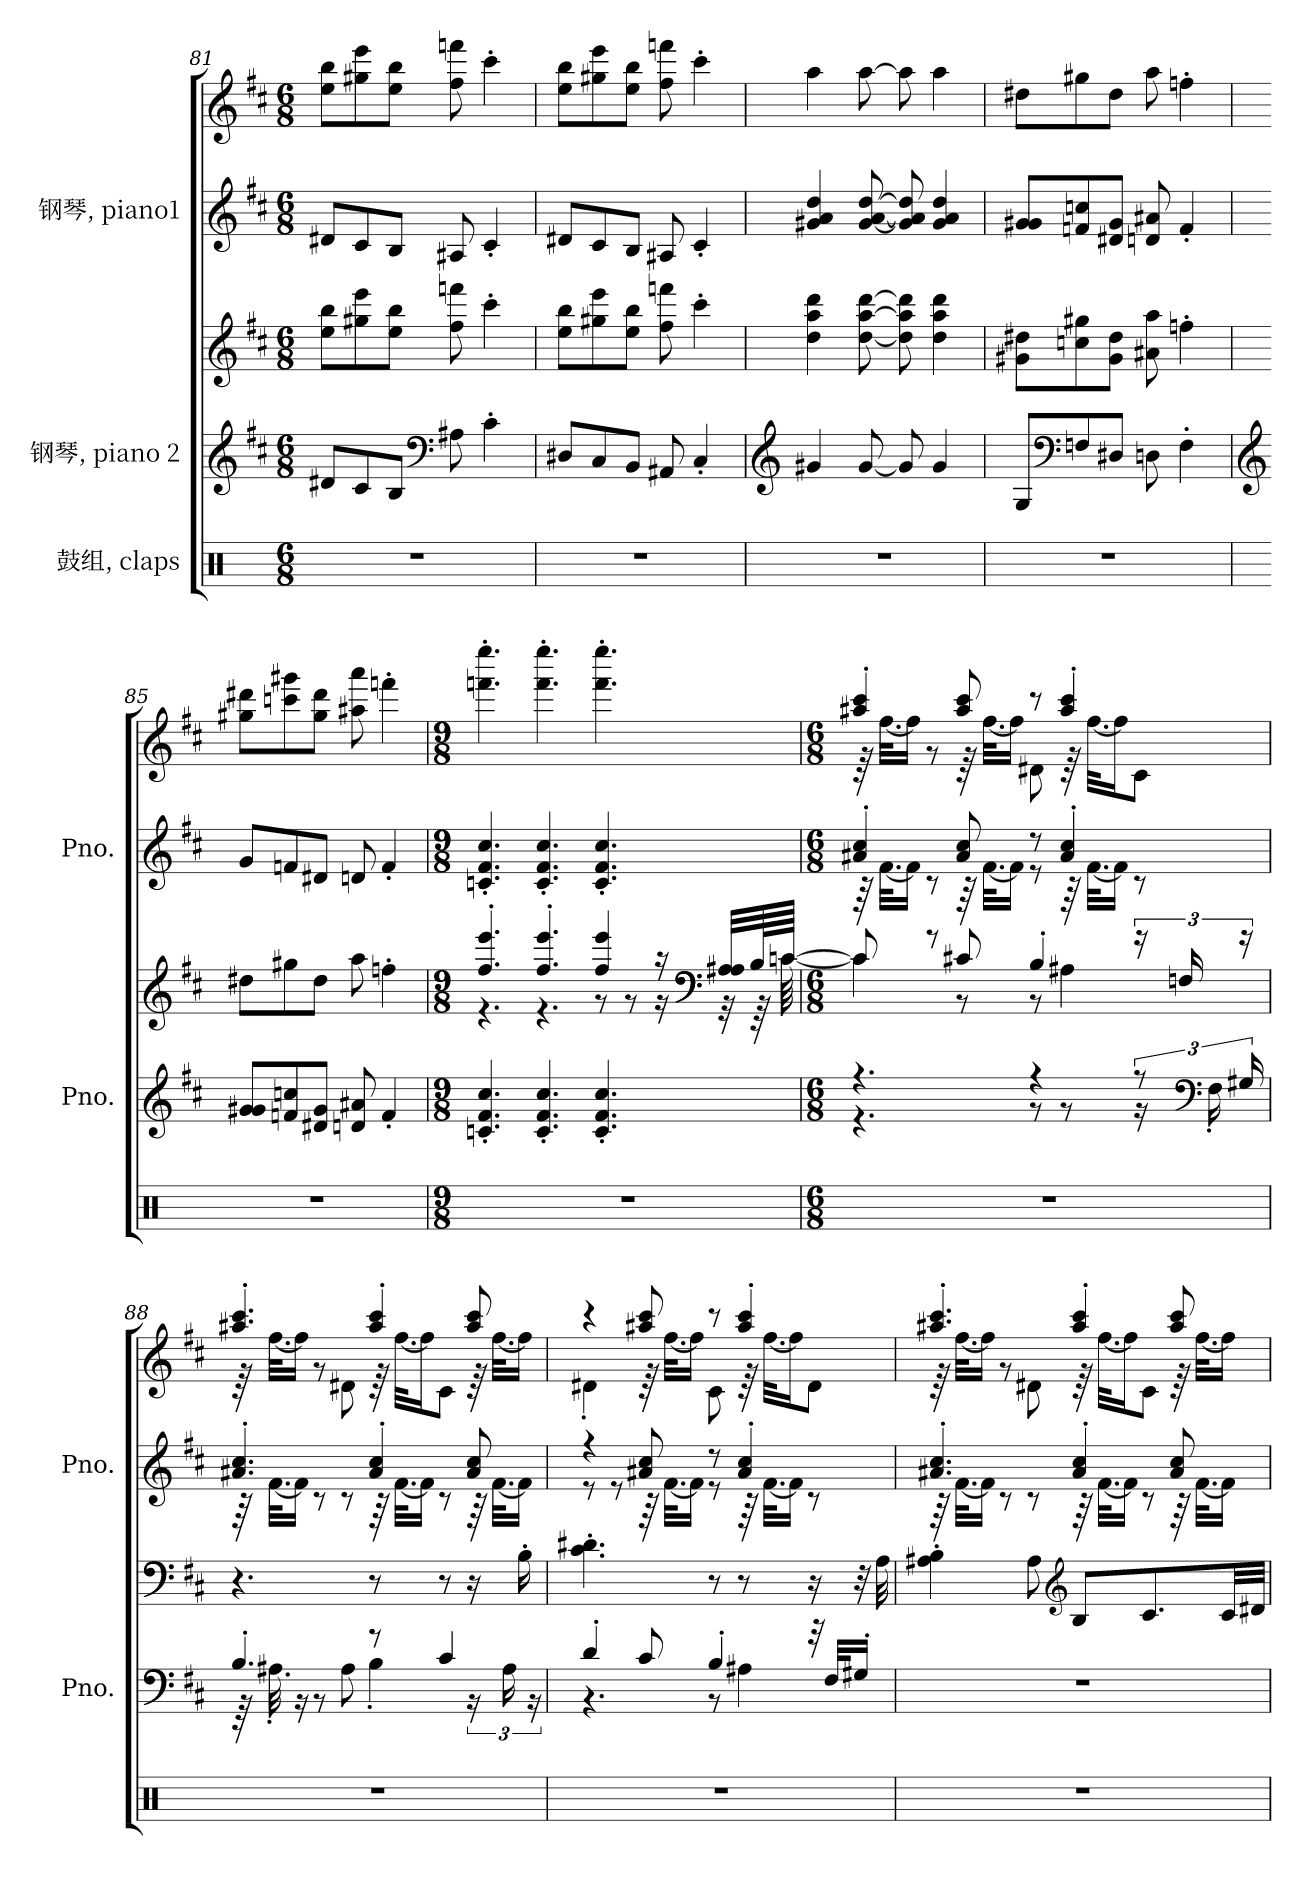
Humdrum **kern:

**kern	**kern	**kern	**kern	**kern
*part3	*part2	*part2	*part1	*part1
*staff5	*staff4	*staff3	*staff2	*staff1
*I"鼓组, claps	*I"钢琴, piano 2	*	*I"钢琴, piano1	*
*	*I'Pno.	*	*I'Pno.	*
!!LO:PB:g=z
*clefX	*clefG2	*clefG2	*clefG2	*clefG2
*k[]	*k[f#c#]	*k[f#c#]	*k[f#c#]	*k[f#c#]
*M6/8	*M6/8	*M6/8	*M6/8	*M6/8
=81	=81	=81	=81	=81
2.r	8d#X/L	8ee\ 8bb\L	8d#X/L	8ee\ 8bb\L
.	8c#/	8gg#X\ 8eee\	8c#/	8gg#X\ 8eee\
.	8B/J	8ee\ 8bb\J	8B/J	8ee\ 8bb\J
*	*clefF4	*	*	*
.	8A#X\	8ff#\ 8fffn\	8A#X/	8ff#\ 8fffn\
.	4c#'\	4ccc#'\	4c#'/	4ccc#'\
=82	=82	=82	=82	=82
2.r	8D#X/L	8ee\ 8bb\L	8d#X/L	8ee\ 8bb\L
.	8C#/	8gg#X\ 8eee\	8c#/	8gg#X\ 8eee\
.	8BB/J	8ee\ 8bb\J	8B/J	8ee\ 8bb\J
.	8AA#X/	8ff#\ 8fffn\	8A#X/	8ff#\ 8fffn\
.	4C#'/	4ccc#'\	4c#'/	4ccc#'\
=83	=83	=83	=83	=83
*	*clefG2	*	*	*
2.r	4g#X/	4dd\ 4aa\ 4ddd\	4g#X/ 4a/ 4dd/	4aa\
.	[8g#/	[8dd\ [8aa\ [8ddd\	[8g#/ [8a/ [8dd/	[8aa\
.	8g#/]	8dd\] 8aa\] 8ddd\]	8g#/] 8a/] 8dd/]	8aa\]
.	4g#/	4dd\ 4aa\ 4ddd\	4g#/ 4a/ 4dd/	4aa\
=84	=84	=84	=84	=84
2.r	8G/L	8g#X\ 8dd#X\L	8g/ 8g#X/L	8dd#X\L
*	*clefF4	*	*	*
.	8Fn/	8ccn\ 8gg#X\	8fn/ 8ccn/	8gg#X\
.	8D#X/J	8g#\ 8dd#\J	8d#X/ 8g#/J	8dd#\J
.	8Dn\	8a#X\ 8aa\	8dn/ 8a#X/	8aa\
.	4F'\	4ffn'\	4f'/	4ffn'\
!!LO:LB:g=z
=85	=85	=85	=85	=85
*	*clefG2	*	*	*
2.r	8g/ 8g#X/L	8dd#X\L	8g/L	8gg#X\ 8ddd#X\L
.	8fn/ 8ccn/	8gg#X\	8fn/	8cccn\ 8ggg#X\
.	8d#X/ 8g#/J	8dd#\J	8d#X/J	8gg#\ 8ddd#\J
.	8dn/ 8a#X/	8aa\	8dn/	8aa#X\ 8aaa\
.	4f'/	4ffn'\	4f'/	4fffn'\
=86	=86	=86	=86	=86
*M9/8	*M9/8	*M9/8	*M9/8	*M9/8
*	*	*^	*	*
8%9r	4.cn/' 4.f#/' 4.cc#/'	4.ff#/' 4.eee/'	4.r	4.cn/' 4.f#/' 4.cc#/'	4.fffn\' 4.eeee\'
.	4.c/' 4.f#/' 4.cc#/'	4.ff#/' 4.eee/'	4.r	4.c/' 4.f#/' 4.cc#/'	4.fff\' 4.eeee\'
.	4.c/' 4.f#/' 4.cc#/'	4ff#/ 4eee/	8r	4.c/' 4.f#/' 4.cc#/'	4.fff\' 4.eeee\'
.	.	.	8r	.	.
.	.	16r	16r	.	.
*	*	*clefF4	*	*	*
.	.	32A/ 32A#X/LLL	32r	.	.
.	.	64B/L	64r	.	.
.	.	[64c#/JJJJ	[64cn\	.	.
!!LO:PB:g=z
=87	=87	=87	=87	=87	=87
*M6/8	*M6/8	*M6/8	*	*M6/8	*M6/8
*	*^	*	*	*^	*^
2.r	4.r	4.r	8c#/]	4c\]	4a#X/' 4cc#/'	64r	4aa#X/' 4ccc#/'	64r
.	.	.	.	.	.	[32.f#\KLL	.	[32.ff#\KLL
.	.	.	.	.	.	16f#\JJ]	.	16ff#\JJ]
.	.	.	8r	.	.	8r	.	8r
.	.	.	8c#X/	8r	8a#/ 8cc#/	64r	8aa#/ 8ccc#/	64r
.	.	.	.	.	.	[32.f#\KLL	.	[32.ff#\KLL
.	.	.	.	.	.	16f#\JJ]	.	16ff#\JJ]
.	4r	8r	4B'/	8r	8r	8r	8r	8d#X\
.	.	8r	.	4A#X\	4a#/' 4cc#/'	64r	4aa#/' 4ccc#/'	64r
.	.	.	.	.	.	[32.f#\KLL	.	[32.ff#\KLL
.	.	.	.	.	.	16f#\JJ]	.	16ff#\J]
.	12r	16r	24r	.	.	8r	.	8c#\J
.	.	.	24Fn/	.	.	.	.	.
*	*clefF4	*	*	*	*	*	*	*
.	.	16F#'\	.	.	.	.	.	.
.	24G#X/	.	24r	.	.	.	.	.
*	*	*	*v	*v	*	*	*	*
!!LO:LB:g=z	!!
=88	=88	=88	=88	=88	=88	=88	=88
2.r	4.B'/	64r	4.r	4.a#X/' 4.cc#/'	64r	4.aa#X/' 4.ccc#/'	64r
.	.	32.A#X'\	.	.	[32.f#\KLL	.	[32.ff#\KLL
.	.	16r	.	.	16f#\JJ]	.	16ff#\JJ]
.	.	8r	.	.	8r	.	8r
.	.	8A#\	.	.	8r	.	8d#X\
.	8r	4B'\	8r	4a#/' 4cc#/'	64r	4aa#/' 4ccc#/'	64r
.	.	.	.	.	[32.f#\KLL	.	[32.ff#\KLL
.	.	.	.	.	16f#\JJ]	.	16ff#\J]
.	4c#/	.	8r	.	8r	.	8c#\J
.	.	24r	16r	8a#/ 8cc#/	64r	8aa#/ 8ccc#/	64r
.	.	.	.	.	[32.f#\KLL	.	[32.ff#\KLL
.	.	24A#\	.	.	.	.	.
.	.	.	16B'\	.	16f#\JJ]	.	16ff#\JJ]
.	.	24r	.	.	.	.	.
=89	=89	=89	=89	=89	=89	=89	=89
2.r	4d'/	4.r	4.c#\' 4.d#X\'	4r	8r	4r	4d#X'\
.	.	.	.	.	8r	.	.
.	8c#/	.	.	8a#X/ 8cc#/	64r	8aa#X/ 8ccc#/	64r
.	.	.	.	.	[32.f#\KLL	.	[32.ff#\KLL
.	.	.	.	.	16f#\JJ]	.	16ff#\JJ]
.	4B'/	8r	8r	8r	8r	8r	8c#\
.	.	4A#X\	8r	4a#/' 4cc#/'	64r	4aa#/' 4ccc#/'	64r
.	.	.	.	.	[32.f#\KLL	.	[32.ff#\KLL
.	.	.	.	.	16f#\JJ]	.	16ff#\J]
.	32r	.	16r	.	8r	.	8d#\J
.	32F#/KLL	.	.	.	.	.	.
.	16G#X'/JJ	.	32r	.	.	.	.
.	.	.	32A\	.	.	.	.
*	*v	*v	*	*	*	*	*
!!LO:PB:g=z	!!
=90	=90	=90	=90	=90	=90	=90
2.r	2.r	4A#X\' 4B\'	4.a#X/' 4.cc#/'	64r	4.aa#X/' 4.ccc#/'	64r
.	.	.	.	[32.f#\KLL	.	[32.ff#\KLL
.	.	.	.	16f#\JJ]	.	16ff#\JJ]
.	.	.	.	8r	.	8r
.	.	8A#\	.	8r	.	8d#X\
*	*	*clefG2	*	*	*	*
.	.	8B/L	4a#/' 4cc#/'	64r	4aa#/' 4ccc#/'	64r
.	.	.	.	[32.f#\KLL	.	[32.ff#\KLL
.	.	.	.	16f#\JJ]	.	16ff#\J]
.	.	8.c#/	.	8r	.	8c#\J
.	.	.	8a#/ 8cc#/	64r	8aa#/ 8ccc#/	64r
.	.	.	.	[32.f#\KLL	.	[32.ff#\KLL
.	.	32c#/LL	.	16f#\JJ]	.	16ff#\JJ]
.	.	32d#X/JJJ	.	.	.	.
*	*	*	*v	*v	*	*
*	*	*	*	*v	*v
=	=	=	=	=
*-	*-	*-	*-	*-
